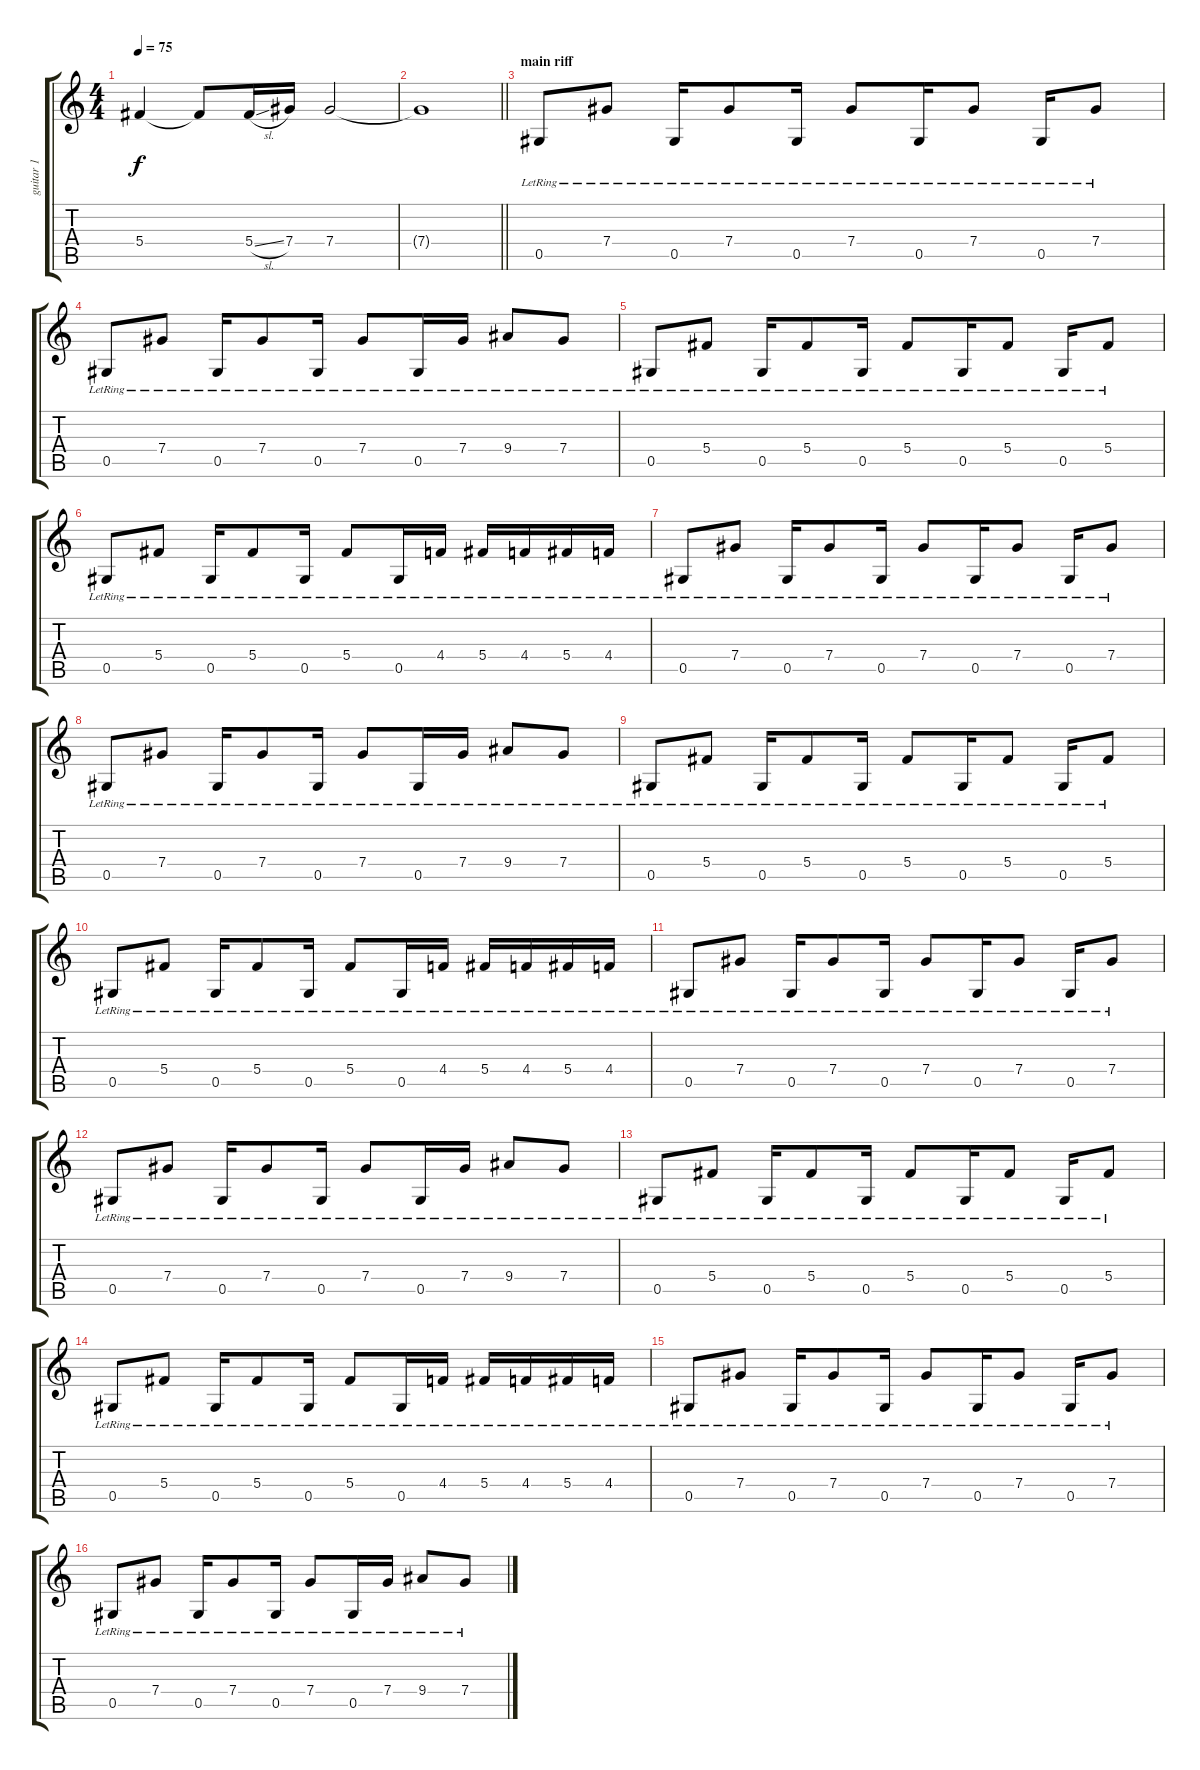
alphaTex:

\track ("guitar 1" "guitar 1") {instrument electricguitarjazz}
\staff {score tabs}
\tuning (Eb4 Bb3 Gb3 Db3 Ab2 Eb2) {hide}
\ts (4 4)
\tempo 75
\clef g2
\ks c
5.4.4{dy f} 5.4{t}.8 5.4{sl}.16 7.4.16 7.4.2 |
\barLineRight lightlight
7.4{t}.1 |
\section ("" "main riff")
0.5{lr}.8 7.4{lr}.8 0.5{lr}.16 7.4{lr}.8 0.5{lr}.16 7.4{lr}.8 0.5{lr}.16 7.4{lr}.8 0.5{lr}.16 7.4{lr}.8 |
0.5{lr}.8 7.4{lr}.8 0.5{lr}.16 7.4{lr}.8 0.5{lr}.16 7.4{lr}.8 0.5{lr}.16 7.4{lr}.16 9.4{lr}.8 7.4{lr}.8 |
0.5{lr}.8 5.4{lr}.8 0.5{lr}.16 5.4{lr}.8 0.5{lr}.16 5.4{lr}.8 0.5{lr}.16 5.4{lr}.8 0.5{lr}.16 5.4{lr}.8 |
0.5{lr}.8 5.4{lr}.8 0.5{lr}.16 5.4{lr}.8 0.5{lr}.16 5.4{lr}.8 0.5{lr}.16 4.4{lr}.16 5.4{lr}.16 4.4{lr}.16 5.4{lr}.16 4.4{lr}.16 |
0.5{lr}.8 7.4{lr}.8 0.5{lr}.16 7.4{lr}.8 0.5{lr}.16 7.4{lr}.8 0.5{lr}.16 7.4{lr}.8 0.5{lr}.16 7.4{lr}.8 |
0.5{lr}.8 7.4{lr}.8 0.5{lr}.16 7.4{lr}.8 0.5{lr}.16 7.4{lr}.8 0.5{lr}.16 7.4{lr}.16 9.4{lr}.8 7.4{lr}.8 |
0.5{lr}.8 5.4{lr}.8 0.5{lr}.16 5.4{lr}.8 0.5{lr}.16 5.4{lr}.8 0.5{lr}.16 5.4{lr}.8 0.5{lr}.16 5.4{lr}.8 |
0.5{lr}.8 5.4{lr}.8 0.5{lr}.16 5.4{lr}.8 0.5{lr}.16 5.4{lr}.8 0.5{lr}.16 4.4{lr}.16 5.4{lr}.16 4.4{lr}.16 5.4{lr}.16 4.4{lr}.16 |
0.5{lr}.8 7.4{lr}.8 0.5{lr}.16 7.4{lr}.8 0.5{lr}.16 7.4{lr}.8 0.5{lr}.16 7.4{lr}.8 0.5{lr}.16 7.4{lr}.8 |
0.5{lr}.8 7.4{lr}.8 0.5{lr}.16 7.4{lr}.8 0.5{lr}.16 7.4{lr}.8 0.5{lr}.16 7.4{lr}.16 9.4{lr}.8 7.4{lr}.8 |
0.5{lr}.8 5.4{lr}.8 0.5{lr}.16 5.4{lr}.8 0.5{lr}.16 5.4{lr}.8 0.5{lr}.16 5.4{lr}.8 0.5{lr}.16 5.4{lr}.8 |
0.5{lr}.8 5.4{lr}.8 0.5{lr}.16 5.4{lr}.8 0.5{lr}.16 5.4{lr}.8 0.5{lr}.16 4.4{lr}.16 5.4{lr}.16 4.4{lr}.16 5.4{lr}.16 4.4{lr}.16 |
0.5{lr}.8 7.4{lr}.8 0.5{lr}.16 7.4{lr}.8 0.5{lr}.16 7.4{lr}.8 0.5{lr}.16 7.4{lr}.8 0.5{lr}.16 7.4{lr}.8 |
0.5{lr}.8 7.4{lr}.8 0.5{lr}.16 7.4{lr}.8 0.5{lr}.16 7.4{lr}.8 0.5{lr}.16 7.4{lr}.16 9.4{lr}.8 7.4{lr}.8
